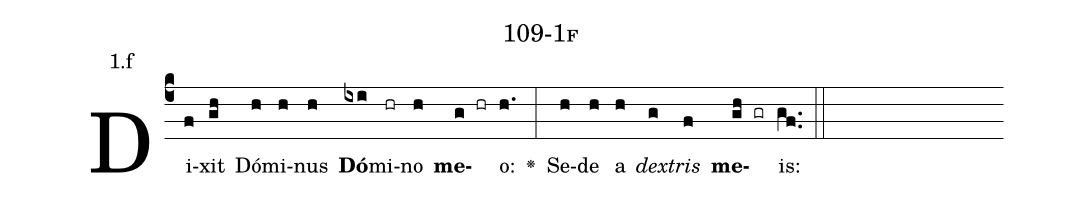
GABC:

name: 109-1f;
annotation: 1.f;
%%
(c4)Di(f)xit(gh) Dó(h)mi(h)nus(h) <b>Dó</b>(ixi)mi(hr)no(h) <b>me</b>(g hr)o:(h.) <v>\greheightstar</v>(:) Se(h)de(h) a(h) <i>dex</i>(g)<i>tris</i>(f) <b>me</b>(gh gr)is:(gf..) (::)


%E(h) u(h) o(g) u(f) a(gh) e.(gf..) (::)
